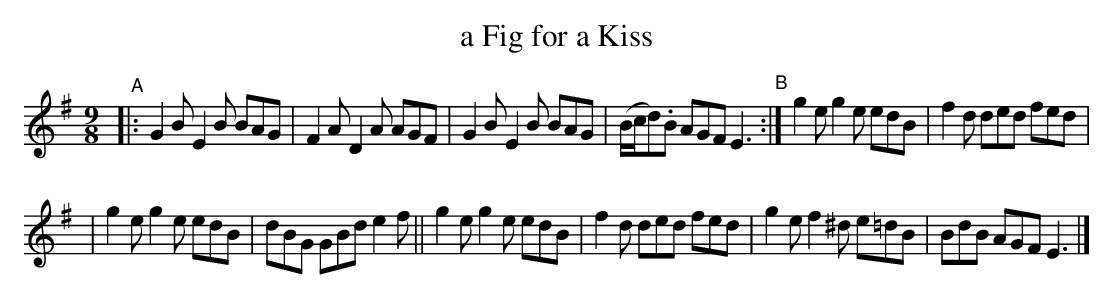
X:1
T: a Fig for a Kiss
M: 9/8
K: Em
"^A"\
|: G2B E2B BAG | F2A D2A AGF |  G2B E2B BAG | (B/c/d).B AGF E3 "^B":| g2e g2e edB | f2d ded fed |
|  g2e g2e edB | dBG GBd e2f || g2e g2e edB | f2d ded fed | g2e f2^d e=dB | BdB AGF E3 |]
